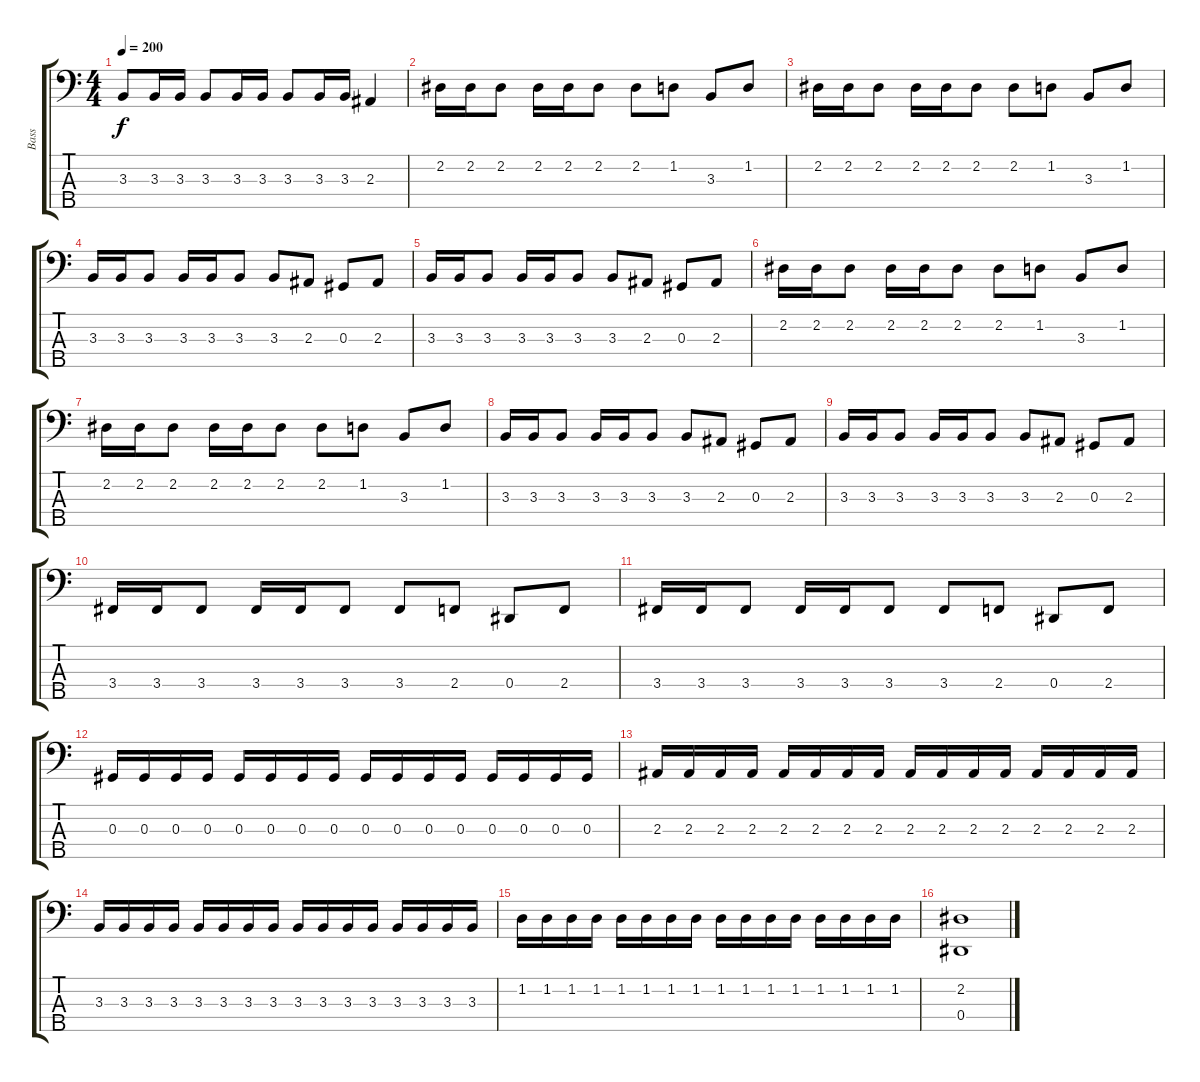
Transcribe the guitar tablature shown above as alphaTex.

\track ("Bass" "Bass") {instrument electricbassfinger}
\staff {score tabs}
\tuning (Gb2 Db2 Ab1 Eb1 Bb0) {hide}
\ts (4 4)
\tempo 200
\clef f4
\ks c
3.3.8{dy f} 3.3.16 3.3.16 3.3.8 3.3.16 3.3.16 3.3.8 3.3.16 3.3.16 2.3.4 |
2.2.16 2.2.16 2.2.8 2.2.16 2.2.16 2.2.8 2.2.8 1.2.8 3.3.8 1.2.8 |
2.2.16 2.2.16 2.2.8 2.2.16 2.2.16 2.2.8 2.2.8 1.2.8 3.3.8 1.2.8 |
3.3.16 3.3.16 3.3.8 3.3.16 3.3.16 3.3.8 3.3.8 2.3.8 0.3.8 2.3.8 |
3.3.16 3.3.16 3.3.8 3.3.16 3.3.16 3.3.8 3.3.8 2.3.8 0.3.8 2.3.8 |
2.2.16 2.2.16 2.2.8 2.2.16 2.2.16 2.2.8 2.2.8 1.2.8 3.3.8 1.2.8 |
2.2.16 2.2.16 2.2.8 2.2.16 2.2.16 2.2.8 2.2.8 1.2.8 3.3.8 1.2.8 |
3.3.16 3.3.16 3.3.8 3.3.16 3.3.16 3.3.8 3.3.8 2.3.8 0.3.8 2.3.8 |
3.3.16 3.3.16 3.3.8 3.3.16 3.3.16 3.3.8 3.3.8 2.3.8 0.3.8 2.3.8 |
3.4.16 3.4.16 3.4.8 3.4.16 3.4.16 3.4.8 3.4.8 2.4.8 0.4.8 2.4.8 |
3.4.16 3.4.16 3.4.8 3.4.16 3.4.16 3.4.8 3.4.8 2.4.8 0.4.8 2.4.8 |
0.3.16 0.3.16 0.3.16 0.3.16 0.3.16 0.3.16 0.3.16 0.3.16 0.3.16 0.3.16 0.3.16 0.3.16 0.3.16 0.3.16 0.3.16 0.3.16 |
2.3.16 2.3.16 2.3.16 2.3.16 2.3.16 2.3.16 2.3.16 2.3.16 2.3.16 2.3.16 2.3.16 2.3.16 2.3.16 2.3.16 2.3.16 2.3.16 |
3.3.16 3.3.16 3.3.16 3.3.16 3.3.16 3.3.16 3.3.16 3.3.16 3.3.16 3.3.16 3.3.16 3.3.16 3.3.16 3.3.16 3.3.16 3.3.16 |
1.2.16 1.2.16 1.2.16 1.2.16 1.2.16 1.2.16 1.2.16 1.2.16 1.2.16 1.2.16 1.2.16 1.2.16 1.2.16 1.2.16 1.2.16 1.2.16 |
(2.2 0.4).1
